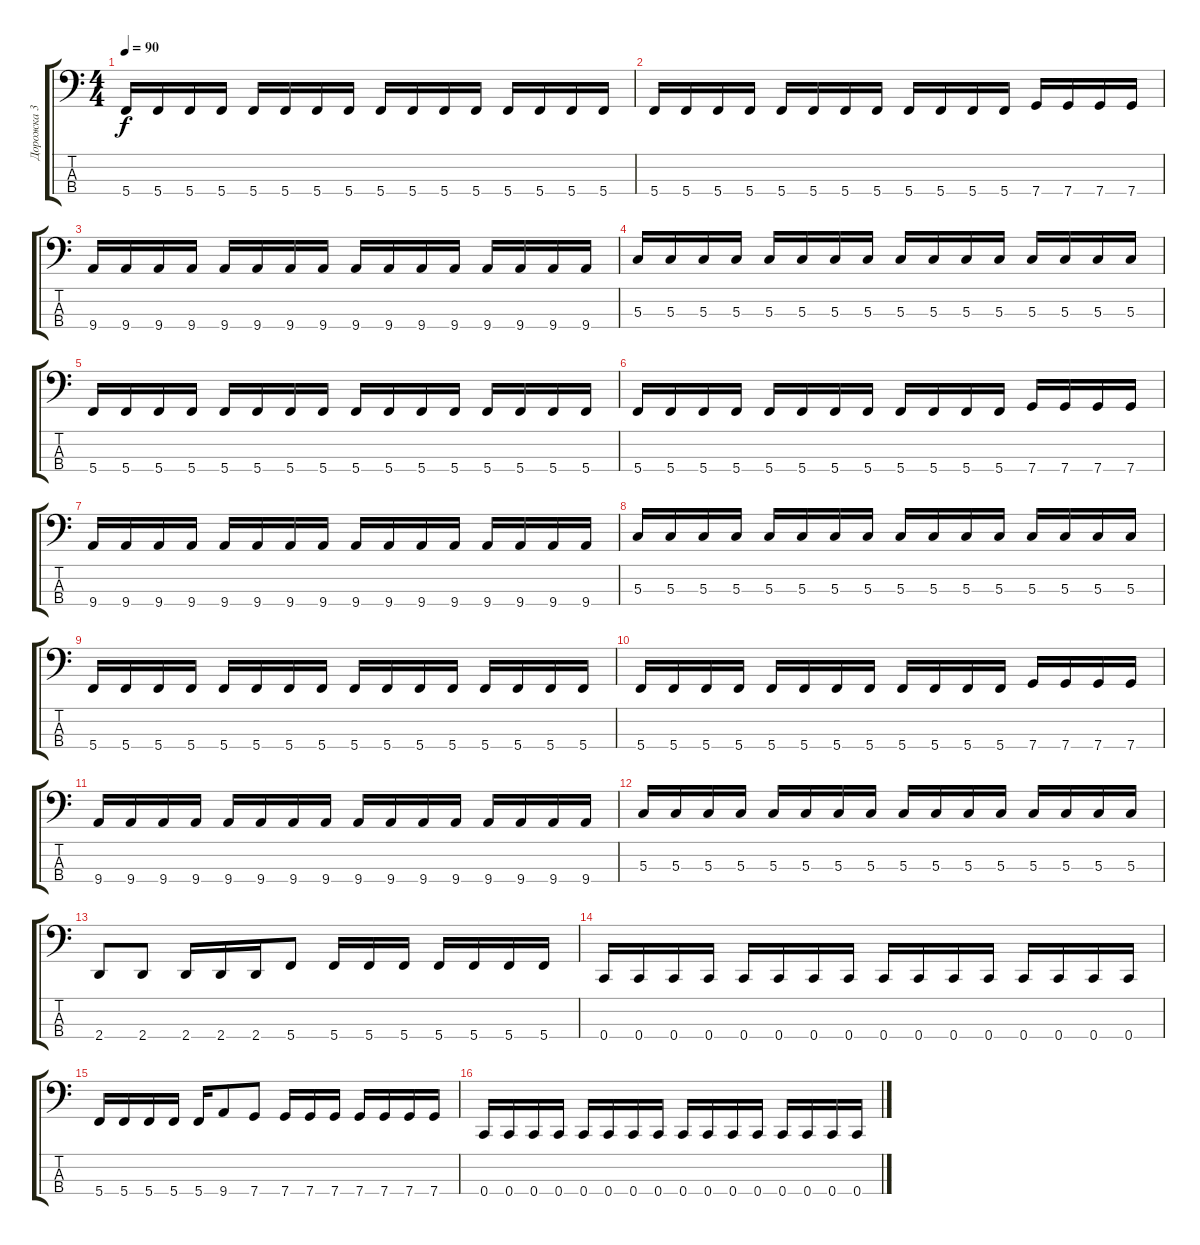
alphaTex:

\track ("Дорожка 3" "Дорожка 3") {instrument electricbasspick}
\staff {score tabs}
\tuning (F2 C2 G1 C1) {hide}
\ts (4 4)
\tempo 90
\clef f4
\ks c
5.4.16{dy f} 5.4.16 5.4.16 5.4.16 5.4.16 5.4.16 5.4.16 5.4.16 5.4.16 5.4.16 5.4.16 5.4.16 5.4.16 5.4.16 5.4.16 5.4.16 |
5.4.16 5.4.16 5.4.16 5.4.16 5.4.16 5.4.16 5.4.16 5.4.16 5.4.16 5.4.16 5.4.16 5.4.16 7.4.16 7.4.16 7.4.16 7.4.16 |
9.4.16 9.4.16 9.4.16 9.4.16 9.4.16 9.4.16 9.4.16 9.4.16 9.4.16 9.4.16 9.4.16 9.4.16 9.4.16 9.4.16 9.4.16 9.4.16 |
5.3.16 5.3.16 5.3.16 5.3.16 5.3.16 5.3.16 5.3.16 5.3.16 5.3.16 5.3.16 5.3.16 5.3.16 5.3.16 5.3.16 5.3.16 5.3.16 |
5.4.16 5.4.16 5.4.16 5.4.16 5.4.16 5.4.16 5.4.16 5.4.16 5.4.16 5.4.16 5.4.16 5.4.16 5.4.16 5.4.16 5.4.16 5.4.16 |
5.4.16 5.4.16 5.4.16 5.4.16 5.4.16 5.4.16 5.4.16 5.4.16 5.4.16 5.4.16 5.4.16 5.4.16 7.4.16 7.4.16 7.4.16 7.4.16 |
9.4.16 9.4.16 9.4.16 9.4.16 9.4.16 9.4.16 9.4.16 9.4.16 9.4.16 9.4.16 9.4.16 9.4.16 9.4.16 9.4.16 9.4.16 9.4.16 |
5.3.16 5.3.16 5.3.16 5.3.16 5.3.16 5.3.16 5.3.16 5.3.16 5.3.16 5.3.16 5.3.16 5.3.16 5.3.16 5.3.16 5.3.16 5.3.16 |
5.4.16 5.4.16 5.4.16 5.4.16 5.4.16 5.4.16 5.4.16 5.4.16 5.4.16 5.4.16 5.4.16 5.4.16 5.4.16 5.4.16 5.4.16 5.4.16 |
5.4.16 5.4.16 5.4.16 5.4.16 5.4.16 5.4.16 5.4.16 5.4.16 5.4.16 5.4.16 5.4.16 5.4.16 7.4.16 7.4.16 7.4.16 7.4.16 |
9.4.16 9.4.16 9.4.16 9.4.16 9.4.16 9.4.16 9.4.16 9.4.16 9.4.16 9.4.16 9.4.16 9.4.16 9.4.16 9.4.16 9.4.16 9.4.16 |
5.3.16 5.3.16 5.3.16 5.3.16 5.3.16 5.3.16 5.3.16 5.3.16 5.3.16 5.3.16 5.3.16 5.3.16 5.3.16 5.3.16 5.3.16 5.3.16 |
2.4.8 2.4.8 2.4.16 2.4.16 2.4.16 5.4.8 5.4.16 5.4.16 5.4.16 5.4.16 5.4.16 5.4.16 5.4.16 |
0.4.16 0.4.16 0.4.16 0.4.16 0.4.16 0.4.16 0.4.16 0.4.16 0.4.16 0.4.16 0.4.16 0.4.16 0.4.16 0.4.16 0.4.16 0.4.16 |
5.4.16 5.4.16 5.4.16 5.4.16 5.4.16 9.4.8 7.4.8 7.4.16 7.4.16 7.4.16 7.4.16 7.4.16 7.4.16 7.4.16 |
0.4.16 0.4.16 0.4.16 0.4.16 0.4.16 0.4.16 0.4.16 0.4.16 0.4.16 0.4.16 0.4.16 0.4.16 0.4.16 0.4.16 0.4.16 0.4.16
